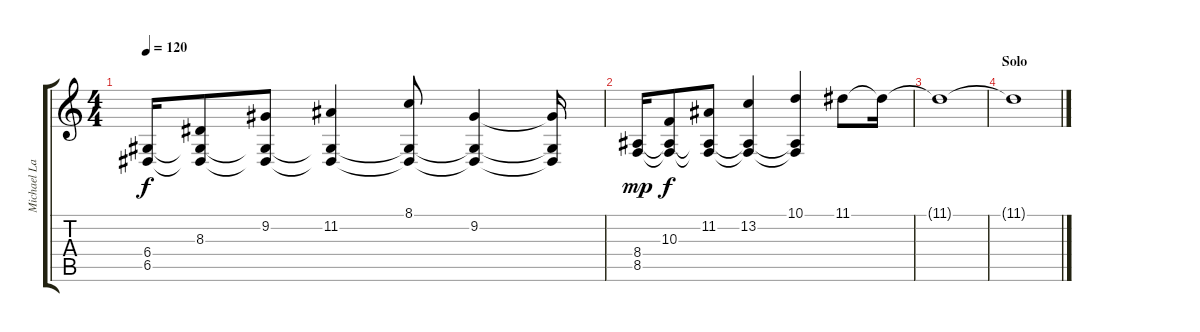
\track ("Michael Lardie" "Michael La") {instrument pad3polysynth}
\staff {score tabs}
\tuning (E4 B3 G3 D3 A2 E2) {hide}
\ts (4 4)
\tempo 120
\clef g2
\ks c
(6.4{t} 6.5{t}).16{dy f} (8.3 6.4{t} 6.5{t}).8 (9.2 6.4{t} 6.5{t}).8 (11.2 6.4{t} 6.5{t}).4 (8.1 6.4{t} 6.5{t}).8 (9.2 6.4{t} 6.5{t}).4 (9.2{t} 6.4{t} 6.5{t}).16 |
(8.4 8.5).16{dy mp} (10.3 8.4{t} 8.5{t}).8{dy f} (11.2 8.4{t} 8.5{t}).8 (13.2 8.4{t} 8.5{t}).4 (10.1 8.4{t} 8.5{t}).4 11.1.8 11.1{t}.16 |
11.1{t}.1 |
\section ("" "Solo")
11.1{t}.1
